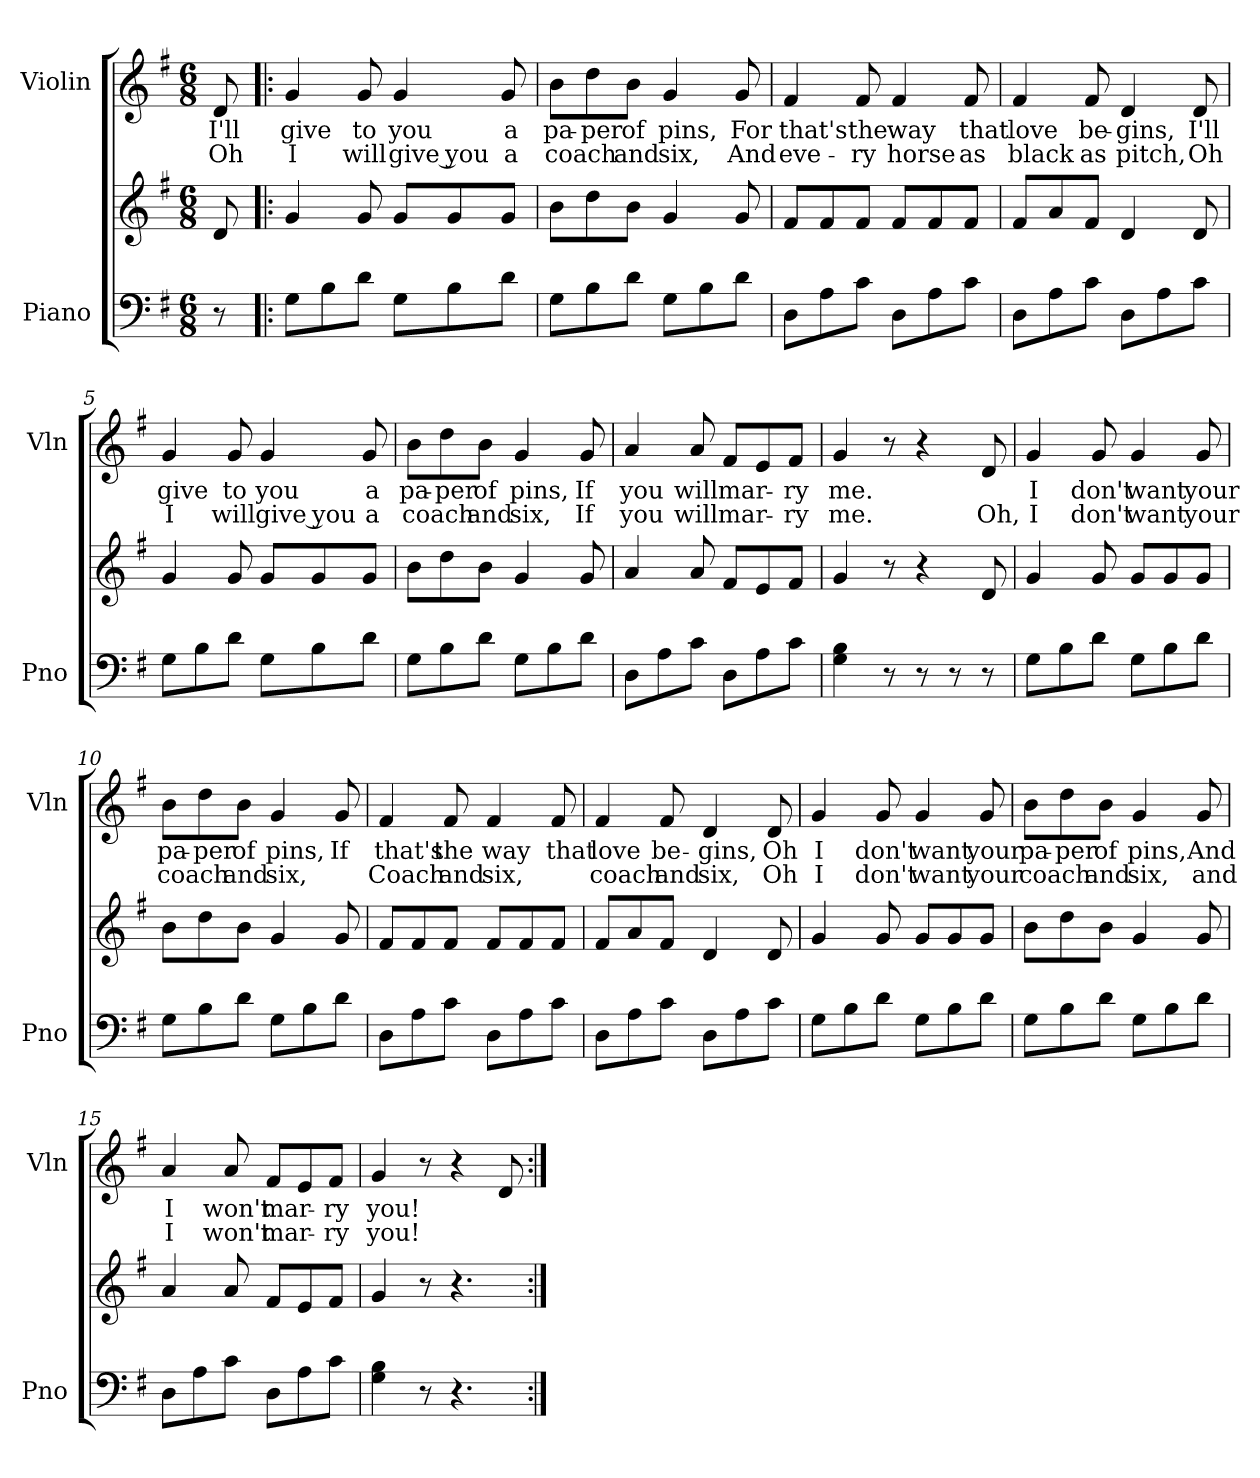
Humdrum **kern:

**kern	**kern	**kern	**text	**text
*part2	*part2	*part1	*part1	*part1
*staff3	*staff2	*staff1	*staff1	*staff1
*I"Piano	*	*I"Violin	*	*
*I'Pno	*	*I'Vln	*	*
*clefF4	*clefG2	*clefG2	*	*
*k[f#]	*k[f#]	*k[f#]	*	*
*M6/8	*M6/8	*M6/8	*	*
*MM120	*MM120	*MM120	*	*
=	=	=	=	=
!	!	!	!LO:LY:b	!LO:LY:b
8r	8d/	8d/	I'll	Oh
=1!|:	=1!|:	=1!|:	=1!|:	=1!|:
!	!	!	!LO:LY:b	!LO:LY:b
8G\L	4g/	4g/	give	I
8B\	.	.	.	.
!	!	!	!LO:LY:b	!LO:LY:b
8d\J	8g/	8g/	to	will
!	!	!	!LO:LY:b	!LO:LY:b
8G\L	8g/L	4g/	you	give you
8B\	8g/	.	.	.
!	!	!	!LO:LY:b	!LO:LY:b
8d\J	8g/J	8g/	a	a
=2	=2	=2	=2	=2
!	!	!	!LO:LY:b	!LO:LY:b
8G\L	8b\L	8b\L	pa-	coach
!	!	!	!LO:LY:b	!
8B\	8dd\	8dd\	-per	.
!	!	!	!LO:LY:b	!LO:LY:b
8d\J	8b\J	8b\J	of	and
!	!	!	!LO:LY:b	!LO:LY:b
8G\L	4g/	4g/	pins,	six,
8B\	.	.	.	.
!	!	!	!LO:LY:b	!LO:LY:b
8d\J	8g/	8g/	For	And
=3	=3	=3	=3	=3
!	!	!	!LO:LY:b	!LO:LY:b
8D\L	8f#/L	4f#/	that's	eve-
8A\	8f#/	.	.	.
!	!	!	!LO:LY:b	!LO:LY:b
8c\J	8f#/J	8f#/	the	-ry
!	!	!	!LO:LY:b	!LO:LY:b
8D\L	8f#/L	4f#/	way	horse
8A\	8f#/	.	.	.
!	!	!	!LO:LY:b	!LO:LY:b
8c\J	8f#/J	8f#/	that	as
=4	=4	=4	=4	=4
!	!	!	!LO:LY:b	!LO:LY:b
8D\L	8f#/L	4f#/	love	black
8A\	8a/	.	.	.
!	!	!	!LO:LY:b	!LO:LY:b
8c\J	8f#/J	8f#/	be-	as
!	!	!	!LO:LY:b	!LO:LY:b
8D\L	4d/	4d/	-gins,	pitch,
8A\	.	.	.	.
!	!	!	!LO:LY:b	!LO:LY:b
8c\J	8d/	8d/	I'll	Oh
!!LO:LB:g=z
=5	=5	=5	=5	=5
!	!	!	!LO:LY:b	!LO:LY:b
8G\L	4g/	4g/	give	I
8B\	.	.	.	.
!	!	!	!LO:LY:b	!LO:LY:b
8d\J	8g/	8g/	to	will
!	!	!	!LO:LY:b	!LO:LY:b
8G\L	8g/L	4g/	you	give you
8B\	8g/	.	.	.
!	!	!	!LO:LY:b	!LO:LY:b
8d\J	8g/J	8g/	a	a
=6	=6	=6	=6	=6
!	!	!	!LO:LY:b	!LO:LY:b
8G\L	8b\L	8b\L	pa-	coach
!	!	!	!LO:LY:b	!
8B\	8dd\	8dd\	-per	.
!	!	!	!LO:LY:b	!LO:LY:b
8d\J	8b\J	8b\J	of	and
!	!	!	!LO:LY:b	!LO:LY:b
8G\L	4g/	4g/	pins,	six,
8B\	.	.	.	.
!	!	!	!LO:LY:b	!LO:LY:b
8d\J	8g/	8g/	If	If
=7	=7	=7	=7	=7
!	!	!	!LO:LY:b	!LO:LY:b
8D\L	4a/	4a/	you	you
8A\	.	.	.	.
!	!	!	!LO:LY:b	!LO:LY:b
8c\J	8a/	8a/	will	will
!	!	!	!LO:LY:b	!LO:LY:b
8D\L	8f#/L	8f#/L	mar-	mar-
8A\	8e/	8e/	.	.
!	!	!	!LO:LY:b	!LO:LY:b
8c\J	8f#/J	8f#/J	-ry	-ry
=8	=8	=8	=8	=8
!	!	!	!LO:LY:b	!LO:LY:b
4G\ 4B\	4g/	4g/	me.	me.
8r	8r	8r	.	.
8r	4r	4r	.	.
8r	.	.	.	.
!	!	!	!	!LO:LY:b
8r	8d/	8d/	.	Oh,
!!LO:LB:g=z
=9	=9	=9	=9	=9
!	!	!	!LO:LY:b	!LO:LY:b
8G\L	4g/	4g/	I	I
8B\	.	.	.	.
!	!	!	!LO:LY:b	!LO:LY:b
8d\J	8g/	8g/	don't	don't
!	!	!	!LO:LY:b	!LO:LY:b
8G\L	8g/L	4g/	want	want
8B\	8g/	.	.	.
!	!	!	!LO:LY:b	!LO:LY:b
8d\J	8g/J	8g/	your	your
=10	=10	=10	=10	=10
!	!	!	!LO:LY:b	!LO:LY:b
8G\L	8b\L	8b\L	pa-	coach
!	!	!	!LO:LY:b	!
8B\	8dd\	8dd\	-per	.
!	!	!	!LO:LY:b	!LO:LY:b
8d\J	8b\J	8b\J	of	and
!	!	!	!LO:LY:b	!LO:LY:b
8G\L	4g/	4g/	pins,	six,
8B\	.	.	.	.
!	!	!	!LO:LY:b	!
8d\J	8g/	8g/	If	.
=11	=11	=11	=11	=11
!	!	!	!LO:LY:b	!LO:LY:b
8D\L	8f#/L	4f#/	that's	Coach
8A\	8f#/	.	.	.
!	!	!	!LO:LY:b	!LO:LY:b
8c\J	8f#/J	8f#/	the	and
!	!	!	!LO:LY:b	!LO:LY:b
8D\L	8f#/L	4f#/	way	six,
8A\	8f#/	.	.	.
!	!	!	!LO:LY:b	!
8c\J	8f#/J	8f#/	that	.
=12	=12	=12	=12	=12
!	!	!	!LO:LY:b	!LO:LY:b
8D\L	8f#/L	4f#/	love	coach
8A\	8a/	.	.	.
!	!	!	!LO:LY:b	!LO:LY:b
8c\J	8f#/J	8f#/	be-	and
!	!	!	!LO:LY:b	!LO:LY:b
8D\L	4d/	4d/	-gins,	six,
8A\	.	.	.	.
!	!	!	!LO:LY:b	!LO:LY:b
8c\J	8d/	8d/	Oh	Oh
!!LO:LB:g=z
=13	=13	=13	=13	=13
!	!	!	!LO:LY:b	!LO:LY:b
8G\L	4g/	4g/	I	I
8B\	.	.	.	.
!	!	!	!LO:LY:b	!LO:LY:b
8d\J	8g/	8g/	don't	don't
!	!	!	!LO:LY:b	!LO:LY:b
8G\L	8g/L	4g/	want	want
8B\	8g/	.	.	.
!	!	!	!LO:LY:b	!LO:LY:b
8d\J	8g/J	8g/	your	your
=14	=14	=14	=14	=14
!	!	!	!LO:LY:b	!LO:LY:b
8G\L	8b\L	8b\L	pa-	coach
!	!	!	!LO:LY:b	!
8B\	8dd\	8dd\	-per	.
!	!	!	!LO:LY:b	!LO:LY:b
8d\J	8b\J	8b\J	of	and
!	!	!	!LO:LY:b	!LO:LY:b
8G\L	4g/	4g/	pins,	six,
8B\	.	.	.	.
!	!	!	!LO:LY:b	!LO:LY:b
8d\J	8g/	8g/	And	and
=15	=15	=15	=15	=15
!	!	!	!LO:LY:b	!LO:LY:b
8D\L	4a/	4a/	I	I
8A\	.	.	.	.
!	!	!	!LO:LY:b	!LO:LY:b
8c\J	8a/	8a/	won't	won't
!	!	!	!LO:LY:b	!LO:LY:b
8D\L	8f#/L	8f#/L	mar-	mar-
8A\	8e/	8e/	.	.
!	!	!	!LO:LY:b	!LO:LY:b
8c\J	8f#/J	8f#/J	-ry	-ry
=16	=16	=16	=16	=16
!	!	!	!LO:LY:b	!LO:LY:b
4G\ 4B\	4g/	4g/	you!	you!
8r	8r	8r	.	.
4.r	4.r	4r	.	.
.	.	8d/	.	.
=:|!	=:|!	=:|!	=:|!	=:|!
*-	*-	*-	*-	*-
